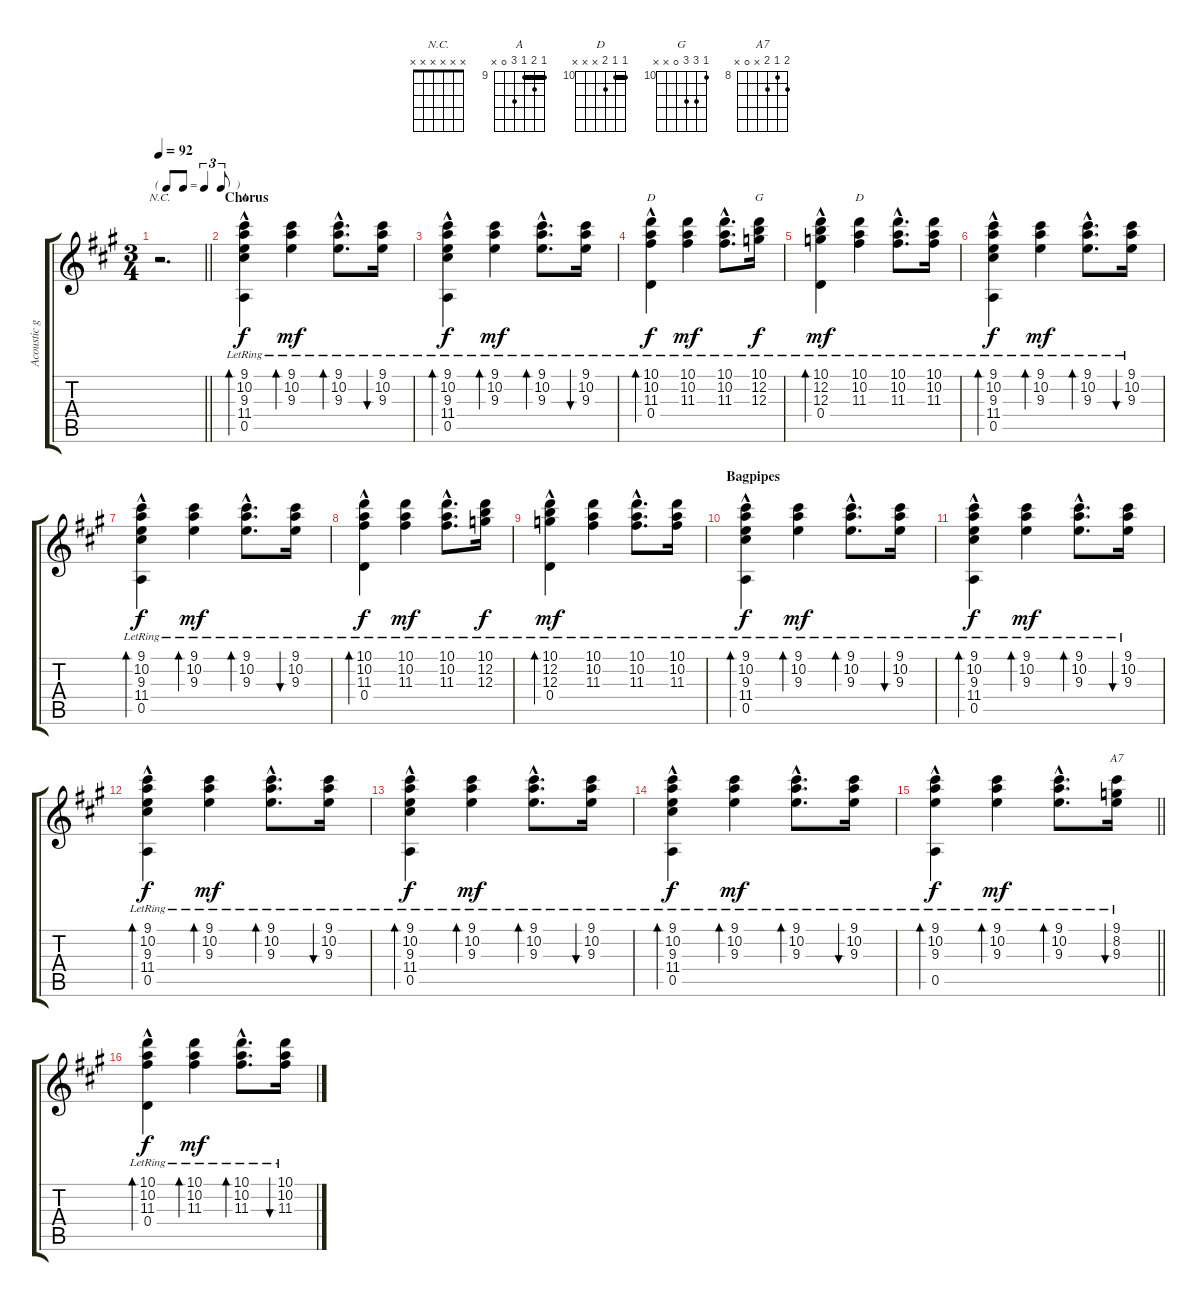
\track ("Acoustic guitar - Denny Laine" "Acoustic g") {instrument acousticguitarsteel}
\staff {score tabs}
\tuning (E4 B3 G3 D3 A2 E2) {hide}
\chord ("N.C." x x x x x x)
\chord ("A" 9 10 9 11 0 x) {firstfret 9 barre 9}
\chord ("D" 10 10 11 0 x x) {firstfret 10 barre 10}
\chord ("G" 10 12 12 0 x x) {firstfret 10}
\chord ("D" 10 10 11 x x x) {firstfret 10 barre 10}
\chord ("A7" 9 8 9 x 0 x) {firstfret 8}
\ts (3 4)
\tf triplet8th
\tempo 92
\clef g2
\barLineRight lightlight
\ks a
r.2{d ch "N.C." dy f} |
\section ("" "Chorus")
(9.1{lr} 10.2{lr} 9.3{lr} 11.4 0.5{hac lr}).4{bd 30 ch "A"} (9.1{lr} 10.2{lr} 9.3{lr}).4{bd 30 dy mf} (9.1{hac lr} 10.2{hac lr} 9.3{hac lr}).8{d bd 30} (9.1{lr} 10.2{lr} 9.3{lr}).16{bu 30} |
(9.1{lr} 10.2{lr} 9.3{lr} 11.4 0.5{hac lr}).4{bd 60 dy f} (9.1{lr} 10.2{lr} 9.3{lr}).4{bd 30 dy mf} (9.1{hac lr} 10.2{hac lr} 9.3{hac lr}).8{d bd 30} (9.1{lr} 10.2{lr} 9.3{lr}).16{bu 30} |
(10.1{lr} 10.2{lr} 11.3{lr} 0.4{hac lr}).4{bd 30 ch "D" dy f} (10.1{lr} 10.2{lr} 11.3{lr}).4{dy mf} (10.1{hac lr} 10.2{hac lr} 11.3{hac lr}).8{d} (10.1{lr} 12.2{lr} 12.3{lr}).16{ch "G" dy f} |
(10.1{lr} 12.2{lr} 12.3{lr} 0.4{hac lr}).4{bd 30 dy mf} (10.1{lr} 10.2{lr} 11.3{lr}).4{ch "D"} (10.1{hac lr} 10.2{hac lr} 11.3{hac lr}).8{d} (10.1{lr} 10.2{lr} 11.3{lr}).16 |
(9.1{lr} 10.2{lr} 9.3{lr} 11.4 0.5{hac lr}).4{bd 30 dy f} (9.1{lr} 10.2{lr} 9.3{lr}).4{bd 30 dy mf} (9.1{hac lr} 10.2{hac lr} 9.3{hac lr}).8{d bd 30} (9.1{lr} 10.2{lr} 9.3{lr}).16{bu 30} |
(9.1{lr} 10.2{lr} 9.3{lr} 11.4 0.5{hac lr}).4{bd 30 dy f} (9.1{lr} 10.2{lr} 9.3{lr}).4{bd 30 dy mf} (9.1{hac lr} 10.2{hac lr} 9.3{hac lr}).8{d bd 30} (9.1{lr} 10.2{lr} 9.3{lr}).16{bu 30} |
(10.1{lr} 10.2{lr} 11.3{lr} 0.4{hac lr}).4{bd 30 dy f} (10.1{lr} 10.2{lr} 11.3{lr}).4{dy mf} (10.1{hac lr} 10.2{hac lr} 11.3{hac lr}).8{d} (10.1{lr} 12.2{lr} 12.3{lr}).16{dy f} |
(10.1{lr} 12.2{lr} 12.3{lr} 0.4{hac lr}).4{bd 30 dy mf} (10.1{lr} 10.2{lr} 11.3{lr}).4 (10.1{hac lr} 10.2{hac lr} 11.3{hac lr}).8{d} (10.1{lr} 10.2{lr} 11.3{lr}).16 |
\section ("" "Bagpipes")
(9.1{lr} 10.2{lr} 9.3{lr} 11.4 0.5{hac lr}).4{bd 30 dy f} (9.1{lr} 10.2{lr} 9.3{lr}).4{bd 30 dy mf} (9.1{hac lr} 10.2{hac lr} 9.3{hac lr}).8{d bd 30} (9.1{lr} 10.2{lr} 9.3{lr}).16{bu 30} |
(9.1{lr} 10.2{lr} 9.3{lr} 11.4 0.5{hac lr}).4{bd 30 dy f} (9.1{lr} 10.2{lr} 9.3{lr}).4{bd 30 dy mf} (9.1{hac lr} 10.2{hac lr} 9.3{hac lr}).8{d bd 30} (9.1{lr} 10.2{lr} 9.3{lr}).16{bu 30} |
(9.1{lr} 10.2{lr} 9.3{lr} 11.4 0.5{hac lr}).4{bd 30 dy f} (9.1{lr} 10.2{lr} 9.3{lr}).4{bd 30 dy mf} (9.1{hac lr} 10.2{hac lr} 9.3{hac lr}).8{d bd 30} (9.1{lr} 10.2{lr} 9.3{lr}).16{bu 30} |
(9.1{lr} 10.2{lr} 9.3{lr} 11.4 0.5{hac lr}).4{bd 30 dy f} (9.1{lr} 10.2{lr} 9.3{lr}).4{bd 30 dy mf} (9.1{hac lr} 10.2{hac lr} 9.3{hac lr}).8{d bd 30} (9.1{lr} 10.2{lr} 9.3{lr}).16{bu 30} |
(9.1{lr} 10.2{lr} 9.3{lr} 11.4 0.5{hac lr}).4{bd 30 dy f} (9.1{lr} 10.2{lr} 9.3{lr}).4{bd 30 dy mf} (9.1{hac lr} 10.2{hac lr} 9.3{hac lr}).8{d bd 30} (9.1{lr} 10.2{lr} 9.3{lr}).16{bu 30} |
\barLineRight lightlight
(9.1{lr} 10.2{lr} 9.3{lr} 0.5{hac lr}).4{bd 30 dy f} (9.1{lr} 10.2{lr} 9.3{lr}).4{bd 30 dy mf} (9.1{hac lr} 10.2{hac lr} 9.3{hac lr}).8{d bd 30} (9.1{lr} 8.2{lr} 9.3{lr}).16{bu 30 ch "A7"} |
(10.1{lr} 10.2{lr} 11.3{lr} 0.4{hac lr}).4{bd 30 dy f} (10.1{lr} 10.2{lr} 11.3{lr}).4{bd 30 dy mf} (10.1{hac lr} 10.2{hac lr} 11.3{hac lr}).8{d bd 30} (10.1{lr} 10.2{lr} 11.3{lr}).16{bu 30}
